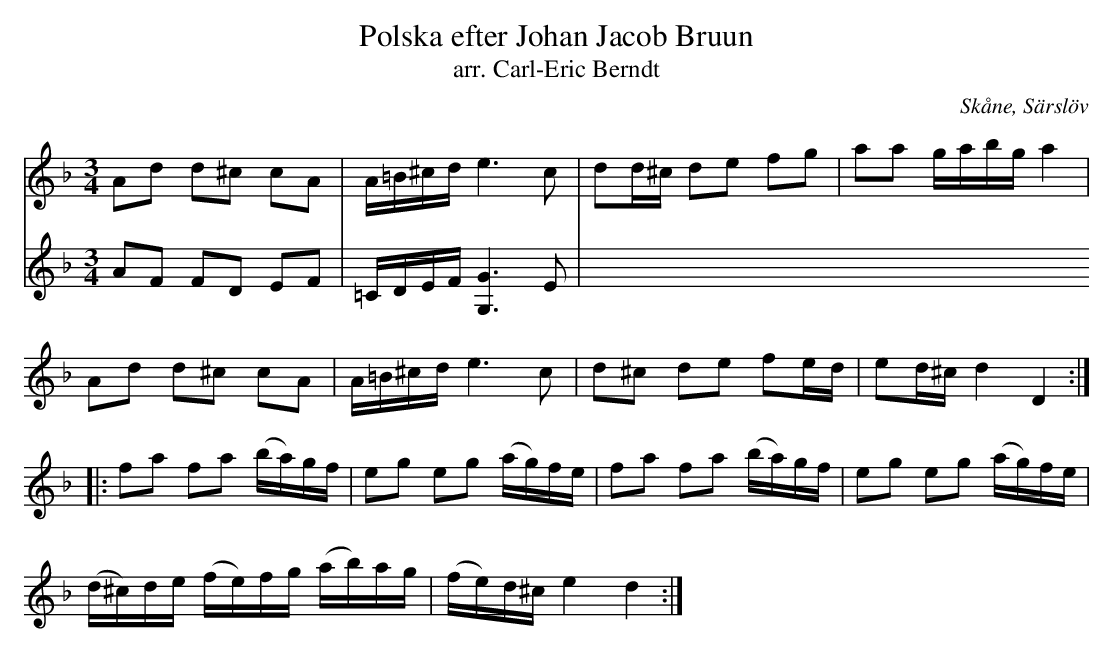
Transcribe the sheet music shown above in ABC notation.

X:1
T:Polska efter Johan Jacob Bruun
T:arr. Carl-Eric Berndt
O:Skåne, Särslöv
M:3/4
L:1/8
K:Dm
V:1
Ad d^c cA | A/=B/^c/d/ e2>c2 | dd/^c/ de fg | aa g/a/b/g/ a2 |
Ad d^c cA | A/=B/^c/d/ e2>c2 | d^c de fe/d/ | ed/^c/ d2 D2 ::
fa fa (b/a/)g/f/ | eg eg (a/g/)f/e/ | fa fa (b/a/)g/f/ | eg eg (a/g/)f/e/ |
(d/^c/)d/e/ (f/e/)f/g/ (a/b/)a/g/ | (f/e/)d/^c/ e2 d2 :|
V:2
AF FD EF | =C/D/E/F/ [G2G,2]>E2 |
V:3
